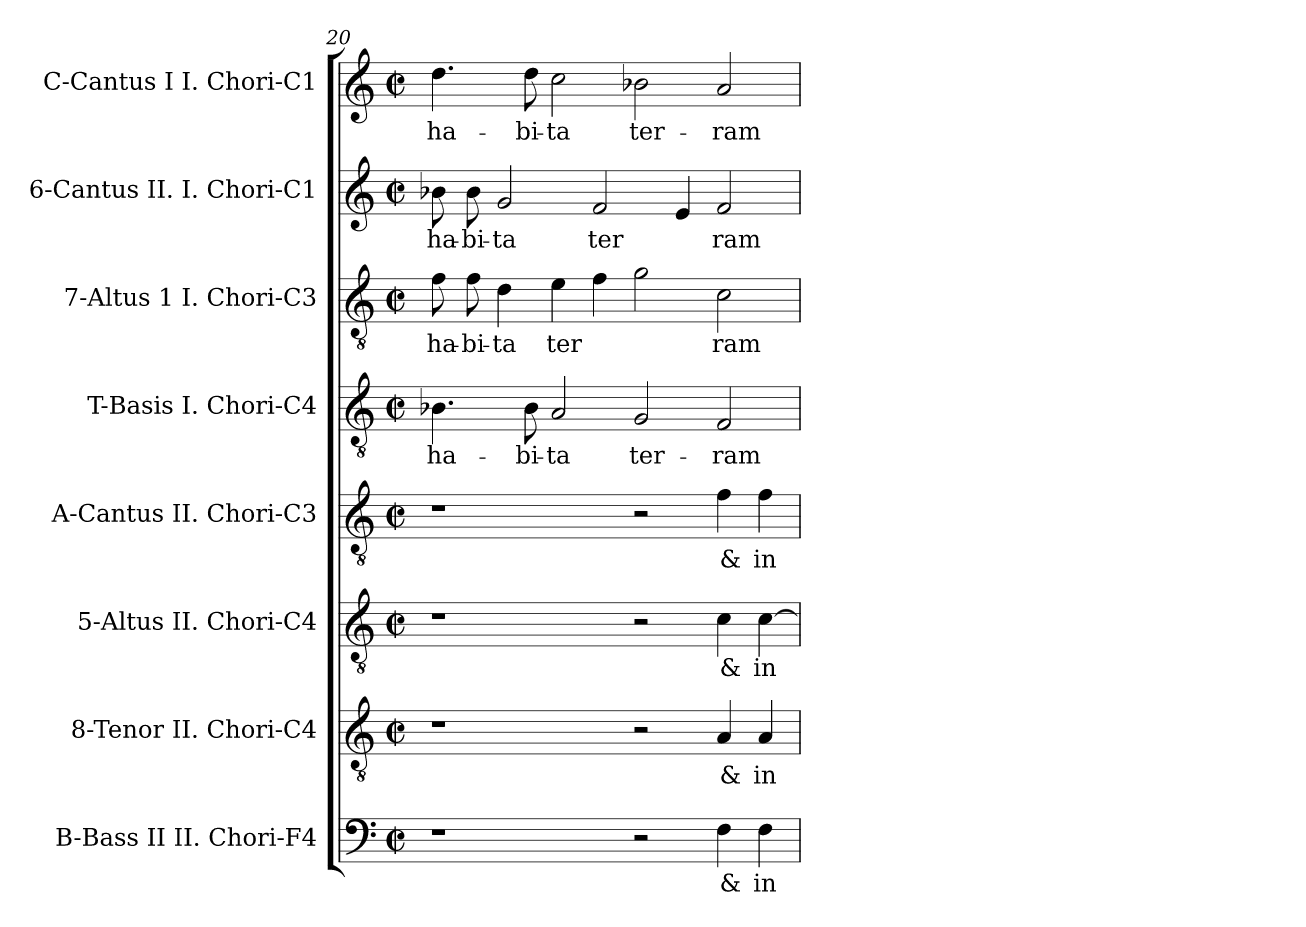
**kern	**text	**kern	**text	**kern	**text	**kern	**text	**kern	**text	**kern	**text	**kern	**text	**kern	**text
*part8	*part8	*part7	*part7	*part6	*part6	*part5	*part5	*part4	*part4	*part3	*part3	*part2	*part2	*part1	*part1
*staff8	*staff8	*staff7	*staff7	*staff6	*staff6	*staff5	*staff5	*staff4	*staff4	*staff3	*staff3	*staff2	*staff2	*staff1	*staff1
*I"B-Bass II  II. Chori-F4	*	*I"8-Tenor  II. Chori-C4	*	*I"5-Altus  II. Chori-C4	*	*I"A-Cantus  II. Chori-C3	*	*I"T-Basis  I. Chori-C4	*	*I"7-Altus 1  I. Chori-C3	*	*I"6-Cantus II.  I. Chori-C1	*	*I"C-Cantus I  I. Chori-C1	*
*I'B	*	*	*	*	*	*I'A	*	*I'T	*	*	*	*	*	*I'C	*
*clefF4	*	*clefGv2	*	*clefGv2	*	*clefGv2	*	*clefGv2	*	*clefGv2	*	*clefG2	*	*clefG2	*
*k[]	*	*k[]	*	*k[]	*	*k[]	*	*k[]	*	*k[]	*	*k[]	*	*k[]	*
*C:	*	*C:	*	*C:	*	*C:	*	*C:	*	*C:	*	*C:	*	*C:	*
*M2/2	*	*M2/2	*	*M2/2	*	*M2/2	*	*M2/2	*	*M2/2	*	*M2/2	*	*M2/2	*
*met(c|)	*	*met(c|)	*	*met(c|)	*	*met(c|)	*	*met(c|)	*	*met(c|)	*	*met(c|)	*	*met(c|)	*
=20	=20	=20	=20	=20	=20	=20	=20	=20	=20	=20	=20	=20	=20	=20	=20
!	!	!	!	!	!	!	!	!	!LO:LY:b:cj	!	!LO:LY:b:cj	!	!LO:LY:b:cj	!	!LO:LY:b:cj
1r	.	1r	.	1r	.	1r	.	4.B-X\	-ha-	8f\	-ha-	8b-X\	-ha-	4.dd\	-ha-
!	!	!	!	!	!	!	!	!	!	!	!LO:LY:b:cj	!	!LO:LY:b:cj	!	!
.	.	.	.	.	.	.	.	.	.	8f\	-bi-	8b-\	-bi-	.	.
!	!	!	!	!	!	!	!	!	!	!	!LO:LY:b:cj	!	!LO:LY:b:cj	!	!
.	.	.	.	.	.	.	.	.	.	4d\	-ta	2g/	-ta	.	.
!	!	!	!	!	!	!	!	!	!LO:LY:b:cj	!	!	!	!	!	!LO:LY:b:cj
.	.	.	.	.	.	.	.	8B-\	-bi-	.	.	.	.	8dd\	-bi-
!	!	!	!	!	!	!	!	!	!LO:LY:b:cj	!	!LO:LY:b:cj	!	!	!	!LO:LY:b:cj
.	.	.	.	.	.	.	.	2A/	-ta	4e\	ter-	.	.	2cc\	-ta
!	!	!	!	!	!	!	!	!	!	!	!LO:LY:b:cj	!	!LO:LY:b:cj	!	!
.	.	.	.	.	.	.	.	.	.	4f\	--	2f/	ter-	.	.
!	!	!	!	!	!	!	!	!	!LO:LY:b:cj	!	!LO:LY:b:cj	!	!	!	!LO:LY:b:cj
2r	.	2r	.	2r	.	2r	.	2G/	ter-	2g\	--	.	.	2b-X\	ter-
!	!	!	!	!	!	!	!	!	!	!	!	!	!LO:LY:b:cj	!	!
.	.	.	.	.	.	.	.	.	.	.	.	4e/	--	.	.
!	!LO:LY:b:cj	!	!LO:LY:b:cj	!	!LO:LY:b:cj	!	!LO:LY:b:cj	!	!LO:LY:b:cj	!	!LO:LY:b:cj	!	!LO:LY:b:cj	!	!LO:LY:b:cj
4F\	&	4A/	&	4c\	&	4f\	&	2F/	-ram	2c\	-ram	2f/	-ram	2a/	-ram
!	!LO:LY:b:cj	!	!LO:LY:b:cj	!	!LO:LY:b:cj	!	!LO:LY:b:cj	!	!	!	!	!	!	!	!
4F\	in-	4A/	in-	[<4c\	in-	4f\	in-	.	.	.	.	.	.	.	.
=	=	=	=	=	=	=	=	=	=	=	=	=	=	=	=
*-	*-	*-	*-	*-	*-	*-	*-	*-	*-	*-	*-	*-	*-	*-	*-
